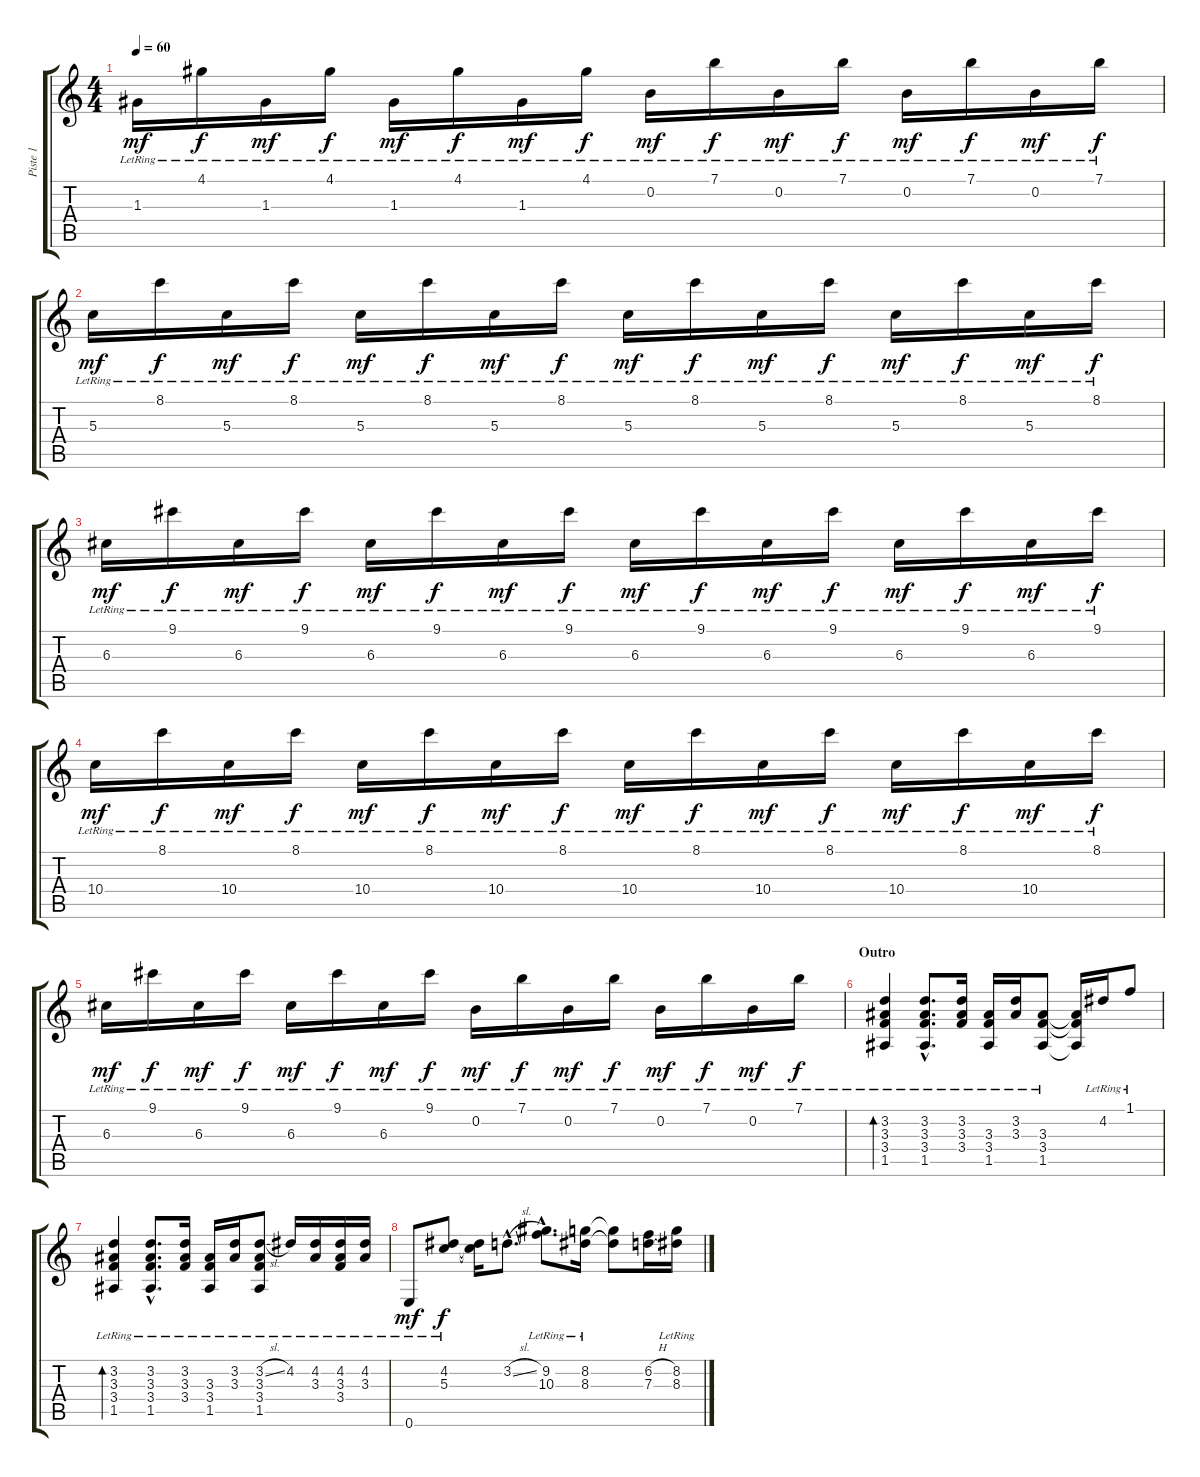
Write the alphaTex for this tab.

\track ("Piste 1" "Piste 1") {instrument acousticguitarsteel}
\staff {score tabs}
\tuning (E4 B3 G3 D3 A2 E2) {hide}
\ts (4 4)
\tempo 60
\clef g2
\ks c
1.3{lr}.16{dy mf} 4.1{lr}.16{dy f} 1.3{lr}.16{dy mf} 4.1{lr}.16{dy f} 1.3{lr}.16{dy mf} 4.1{lr}.16{dy f} 1.3{lr}.16{dy mf} 4.1{lr}.16{dy f} 0.2{lr}.16{dy mf} 7.1{lr}.16{dy f} 0.2{lr}.16{dy mf} 7.1{lr}.16{dy f} 0.2{lr}.16{dy mf} 7.1{lr}.16{dy f} 0.2{lr}.16{dy mf} 7.1{lr}.16{dy f} |
5.3{lr}.16{dy mf} 8.1{lr}.16{dy f} 5.3{lr}.16{dy mf} 8.1{lr}.16{dy f} 5.3{lr}.16{dy mf} 8.1{lr}.16{dy f} 5.3{lr}.16{dy mf} 8.1{lr}.16{dy f} 5.3{lr}.16{dy mf} 8.1{lr}.16{dy f} 5.3{lr}.16{dy mf} 8.1{lr}.16{dy f} 5.3{lr}.16{dy mf} 8.1{lr}.16{dy f} 5.3{lr}.16{dy mf} 8.1{lr}.16{dy f} |
6.3{lr}.16{dy mf} 9.1{lr}.16{dy f} 6.3{lr}.16{dy mf} 9.1{lr}.16{dy f} 6.3{lr}.16{dy mf} 9.1{lr}.16{dy f} 6.3{lr}.16{dy mf} 9.1{lr}.16{dy f} 6.3{lr}.16{dy mf} 9.1{lr}.16{dy f} 6.3{lr}.16{dy mf} 9.1{lr}.16{dy f} 6.3{lr}.16{dy mf} 9.1{lr}.16{dy f} 6.3{lr}.16{dy mf} 9.1{lr}.16{dy f} |
10.4{lr}.16{dy mf} 8.1{lr}.16{dy f} 10.4{lr}.16{dy mf} 8.1{lr}.16{dy f} 10.4{lr}.16{dy mf} 8.1{lr}.16{dy f} 10.4{lr}.16{dy mf} 8.1{lr}.16{dy f} 10.4{lr}.16{dy mf} 8.1{lr}.16{dy f} 10.4{lr}.16{dy mf} 8.1{lr}.16{dy f} 10.4{lr}.16{dy mf} 8.1{lr}.16{dy f} 10.4{lr}.16{dy mf} 8.1{lr}.16{dy f} |
6.3{lr}.16{dy mf} 9.1{lr}.16{dy f} 6.3{lr}.16{dy mf} 9.1{lr}.16{dy f} 6.3{lr}.16{dy mf} 9.1{lr}.16{dy f} 6.3{lr}.16{dy mf} 9.1{lr}.16{dy f} 0.2{lr}.16{dy mf} 7.1{lr}.16{dy f} 0.2{lr}.16{dy mf} 7.1{lr}.16{dy f} 0.2{lr}.16{dy mf} 7.1{lr}.16{dy f} 0.2{lr}.16{dy mf} 7.1{lr}.16{dy f} |
\section ("" "Outro")
(3.2{lr} 3.3{lr} 3.4{lr} 1.5{lr}).4{bd 120} (3.2{hac lr} 3.3{hac lr} 3.4{hac lr} 1.5{hac lr}).8{d} (3.2{lr} 3.3{lr} 3.4{lr}).16 (3.3{lr} 3.4{lr} 1.5{lr}).16 (3.2{lr} 3.3{lr}).16 (3.3{lr} 3.4{lr} 1.5{lr}).8 (3.3{t} 3.4{t} 1.5{t}).16 4.2{lr}.16 1.1{lr}.8 |
(3.2{lr} 3.3{lr} 3.4{lr} 1.5{lr}).4{bd 120} (3.2{hac lr} 3.3{hac lr} 3.4{hac lr} 1.5{hac lr}).8{d} (3.2{lr} 3.3{lr} 3.4{lr}).16 (3.3{lr} 3.4{lr} 1.5{lr}).16 (3.2{lr} 3.3{lr}).16 (3.2{sl} 3.3{lr} 3.4{lr} 1.5{lr}).8 4.2{lr}.16 (4.2{lr} 3.3{lr}).16 (4.2{lr} 3.3{lr} 3.4{lr}).16 (4.2{lr} 3.3{lr}).16 |
0.6{lr}.8{dy mf} (4.2{lr} 5.3{lr}).8{dy f} (4.2{t} 5.3{t}).16 3.2{sl hac}.8{d} (9.2{hac lr} 10.3{hac lr}).8{d} (8.2{lr} 8.3{lr}).16 (8.2{t} 8.3{t}).8 (6.2{h} 7.3{h}).16 (8.2{lr} 8.3{lr}).16
